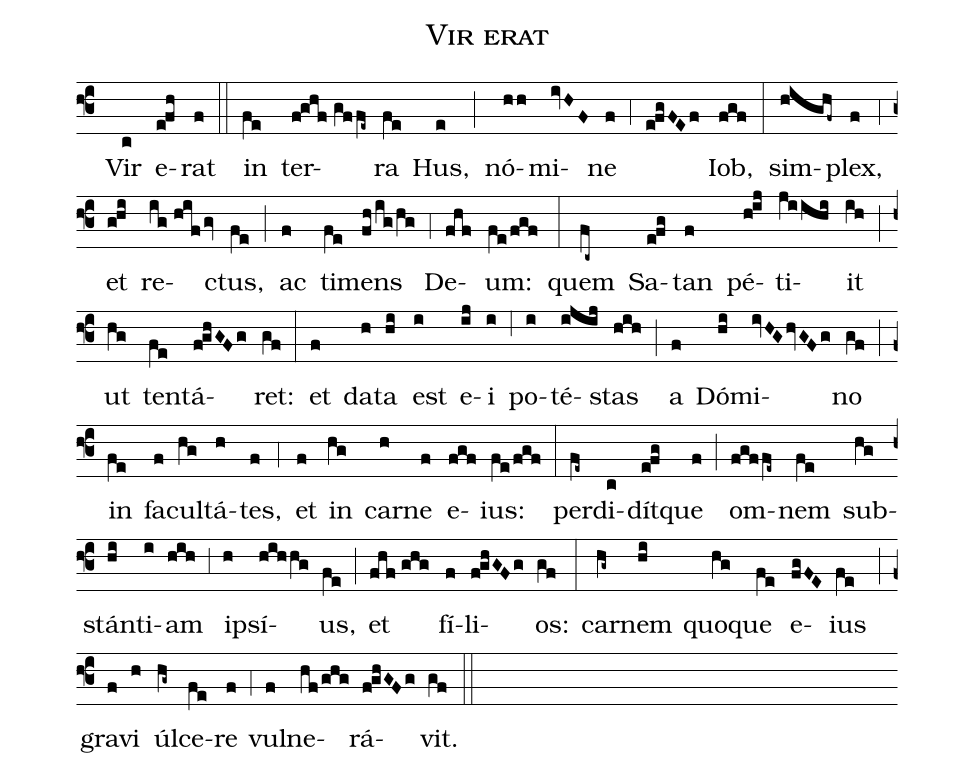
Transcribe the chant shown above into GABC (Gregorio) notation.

name:Vir erat;
mode:II;
office-part:Offertoria;
%%
(f3) () Vir(c) e(e!fh)rat(f) (::) in(fe) ter(f!ghf//gffe~)ra(fe) Hus,(e) (;) nó(hh)mi(ivHF)ne(f) (,4) (e!fgFEf) Iob,(fgf) (:) sim(highf~)plex,(f) (,4) et(g!hi) re(ig//hifgv)ctus,(fe) (;) ac(f) ti(fe)mens(fh/ig/hg) (,4) De(fhf)um:(fe/fgf) (:) quem(fc~) Sa(e!fg)tan(f) pé(h!ij)ti(jiihi)it(ih) (;) ut(hg) ten(fe)tá(f!ghGFg)ret:(gf) (:) et(f) da(h)ta(hi) est(i) e(ij)i(i) (,6) po(i)té(ijij)stas(hih) (;) a(f) Dó(hi)mi(ivHG/hvGFg)no(gf) (;) in(fe) fa(f)cul(hg)tá(h)tes,(f) (,4) et(f) in(hg) car(h)ne(f) e(fgf)ius:(fe/fgf) (:) per(fe~)di(c)dít(e!fg)que(f) (;) om(fgffe~)nem(fe) sub(hg)stán(hi)ti(i)am(hih) (,3) i(h)psí(hihhg)us,(fe) (;) et(fhf//ghg) fí(f)li(f!ghGFg)os:(gf) (:) car(hg~)nem(hi) quo(hg)que(fe) e(fgFE)ius(fe) (;) gra(f)vi(h) úl(hg~)ce(fe)re(f) (,4) vul(f)ne(hf/ghg)rá(f!ghGFg)vit.(gf) (::)
